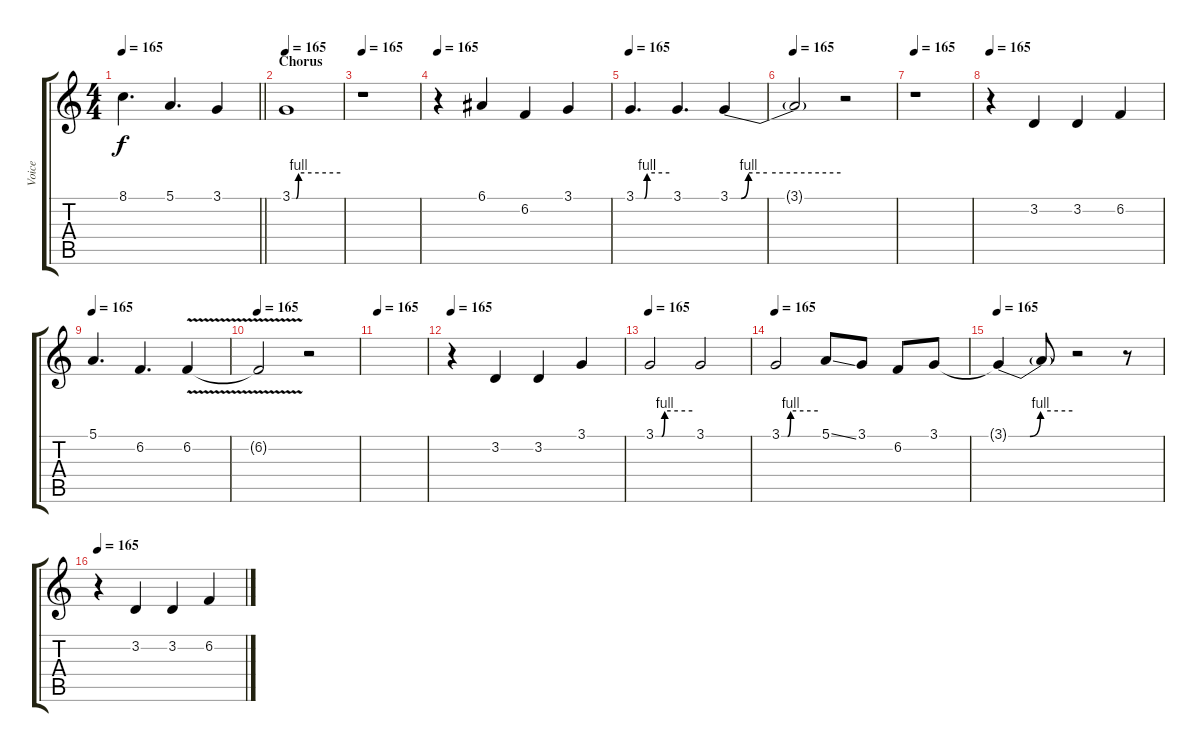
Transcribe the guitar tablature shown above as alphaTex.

\track ("Voice" "Voice") {instrument lead2sawtooth}
\staff {score tabs}
\tuning (E4 B3 G3 D3 A2 E2) {hide}
\ts (4 4)
\tempo 165
\clef g2
\barLineRight lightlight
\ks c
8.1.4{d dy f} 5.1.4{d} 3.1.4 |
\section ("" "Chorus")
\tempo 165
3.1{be (custom 0 0 5 0 8 4 60 4)}.1 |
\tempo 165
r.1 |
\tempo 165
r.4 6.1.4 6.2.4 3.1.4 |
\tempo 165
3.1{be (custom 0 0 15 0 20 4 60 4)}.4{d} 3.1.4{d} 3.1{be (custom 0 0 6 0 10 4 20 4 60 4)}.4 |
\tempo 165
3.1{t}.2 r.2 |
\tempo 165
r.1 |
\tempo 165
r.4 3.2.4 3.2.4 6.2.4 |
\tempo 165
5.1.4{d} 6.2.4{d} 6.2{v}.4 |
\tempo 165
6.2{t}.2 r.2 |
\tempo 165
|
\tempo 165
r.4 3.2.4 3.2.4 3.1.4 |
\tempo 165
3.1{be (custom 0 0 10 0 15 4 60 4)}.2 3.1.2 |
\tempo 165
3.1{be (custom 0 0 10 0 15 4 60 4)}.2 5.1{ss}.8 3.1.8 6.2.8 3.1.8 |
\tempo 165
3.1{be (custom 0 0 20 0 30 4 60 4) t}.4 3.1{t}.8 r.2 r.8 |
\tempo 165
r.4 3.2.4 3.2.4 6.2.4
